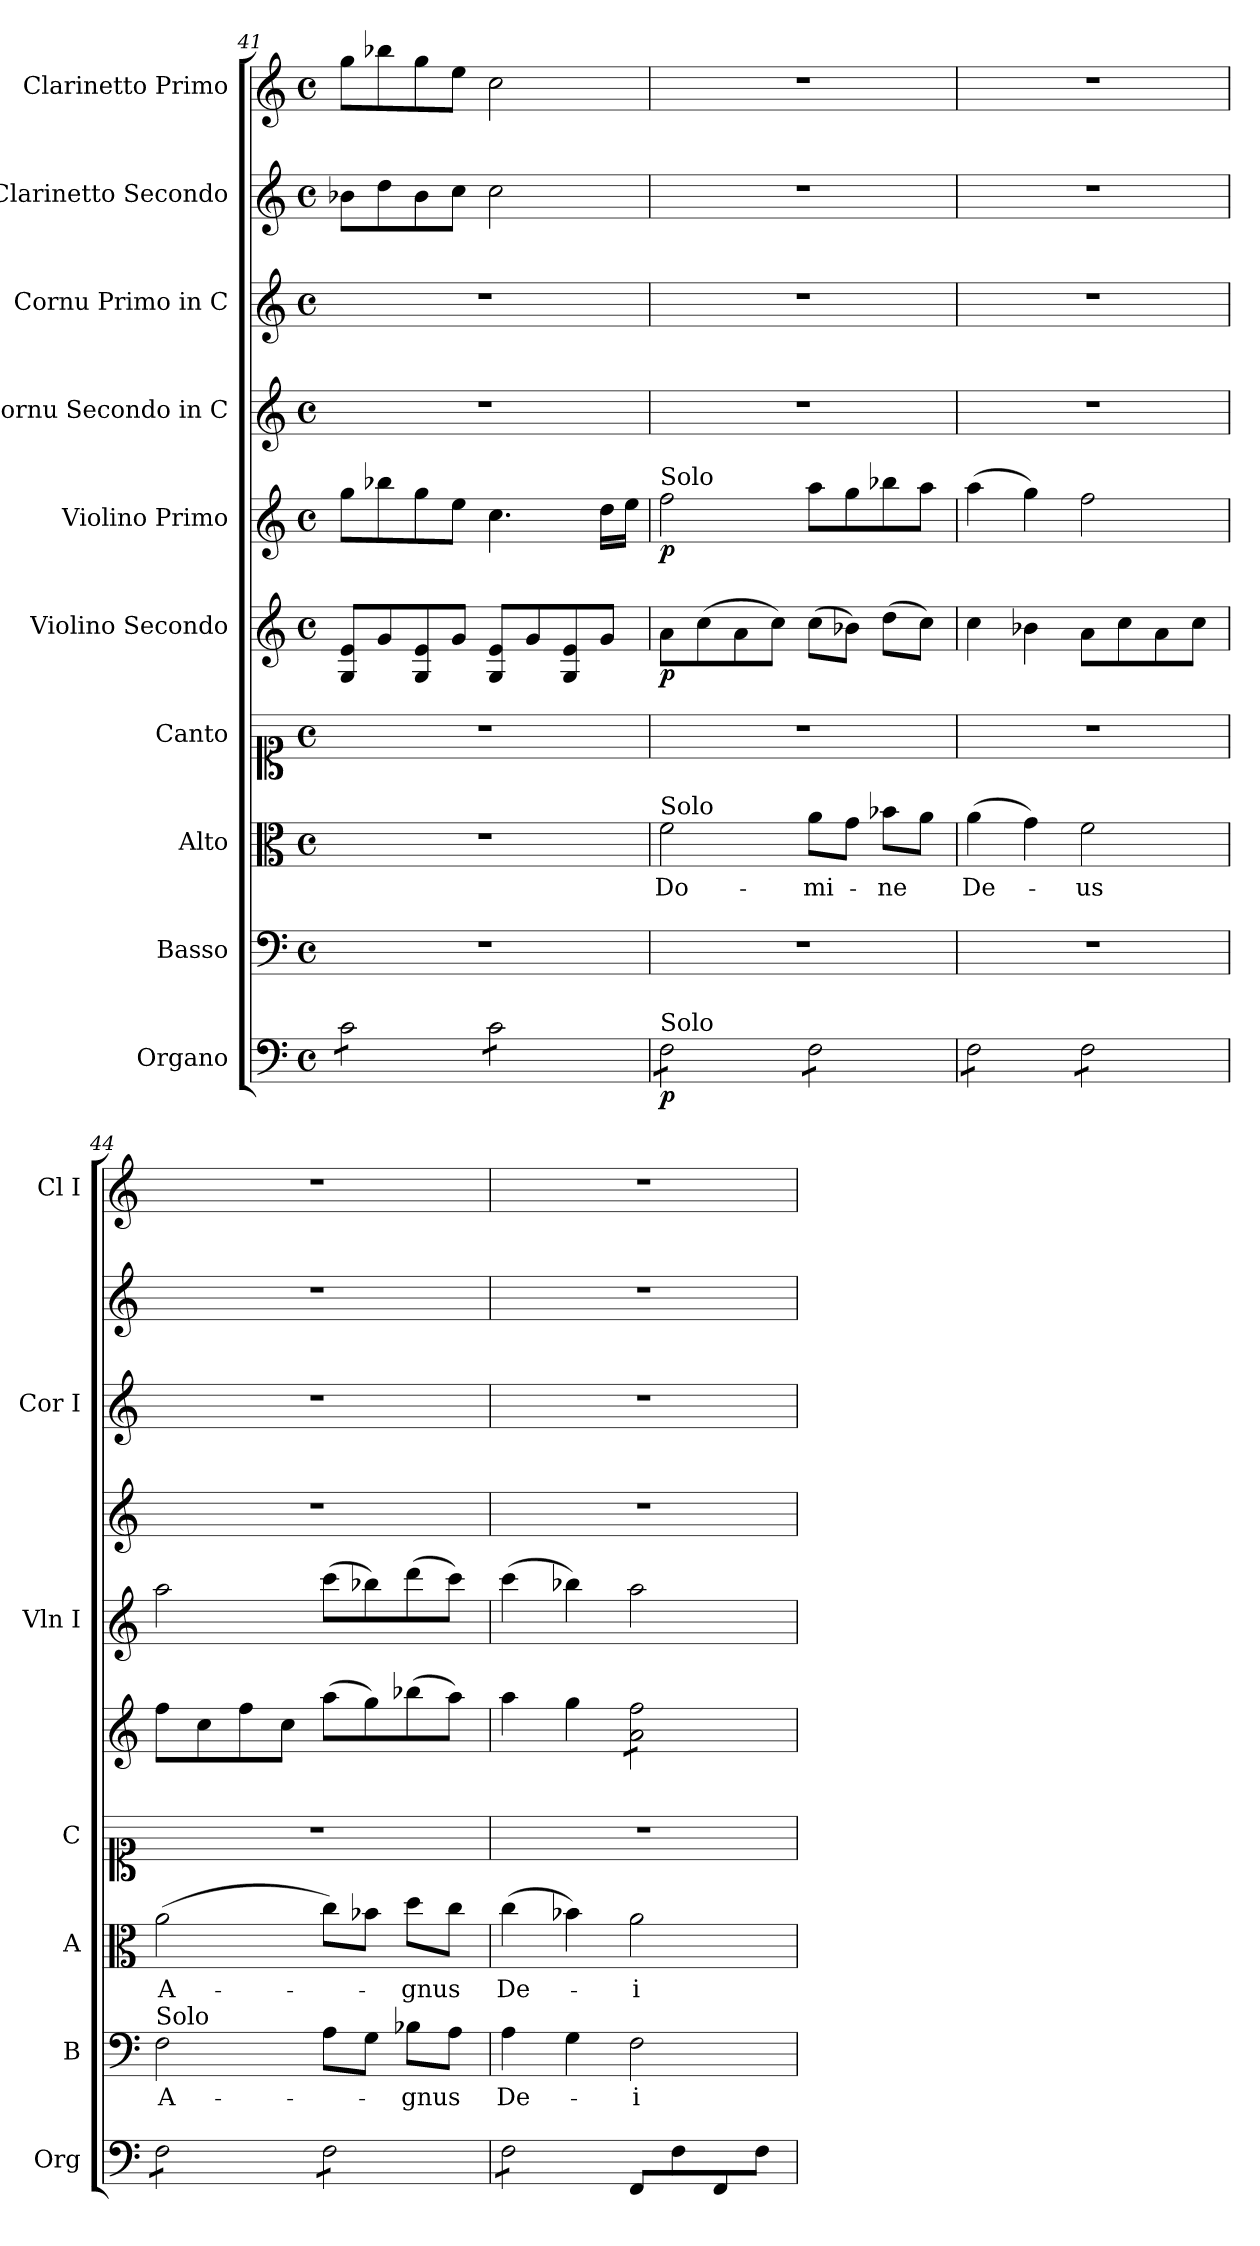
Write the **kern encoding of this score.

**kern	**dynam	**kern	**text	**kern	**text	**kern	**kern	**dynam	**kern	**dynam	**kern	**kern	**kern	**kern
*part10	*part10	*part9	*part9	*part8	*part8	*part7	*part6	*part6	*part5	*part5	*part4	*part3	*part2	*part1
*staff10	*staff10	*staff9	*staff9	*staff8	*staff8	*staff7	*staff6	*staff6	*staff5	*staff5	*staff4	*staff3	*staff2	*staff1
*I"Organo	*	*I"Basso	*	*I"Alto	*	*I"Canto	*I"Violino Secondo	*	*I"Violino Primo	*	*I"Cornu Secondo in C	*I"Cornu Primo in C	*I"Clarinetto Secondo	*I"Clarinetto Primo
*I'Org	*	*I'B	*	*I'A	*	*I'C	*	*	*I'Vln I	*	*	*I'Cor I	*	*I'Cl I
*clefF4	*	*clefF4	*	*clefC3	*	*clefC1	*clefG2	*	*clefG2	*	*clefG2	*clefG2	*clefG2	*clefG2
*k[]	*	*k[]	*	*k[]	*	*k[]	*k[]	*	*k[]	*	*k[]	*k[]	*k[]	*k[]
*M4/4	*	*M4/4	*	*M4/4	*	*M4/4	*M4/4	*	*M4/4	*	*M4/4	*M4/4	*M4/4	*M4/4
*met(c)	*	*met(c)	*	*met(c)	*	*met(c)	*met(c)	*	*met(c)	*	*met(c)	*met(c)	*met(c)	*met(c)
=41	=41	=41	=41	=41	=41	=41	=41	=41	=41	=41	=41	=41	=41	=41
*tremolo	*	*	*	*	*	*	*	*	*	*	*	*	*	*
8cL	.	1r	.	1r	.	1r	8G 8eL	.	8ggL	.	1r	1r	8b-XL	8ggL
8c	.	.	.	.	.	.	8g	.	8bb-X	.	.	.	8dd	8bb-X
8c	.	.	.	.	.	.	8G 8e	.	8gg	.	.	.	8b-	8gg
8cJ	.	.	.	.	.	.	8gJ	.	8eeJ	.	.	.	8ccJ	8eeJ
8cL	.	.	.	.	.	.	8G 8eL	.	4.cc	.	.	.	2cc	2cc
8c	.	.	.	.	.	.	8g	.	.	.	.	.	.	.
8c	.	.	.	.	.	.	8G 8e	.	.	.	.	.	.	.
8cJ	.	.	.	.	.	.	8gJ	.	16ddLL	.	.	.	.	.
.	.	.	.	.	.	.	.	.	16eeJJ	.	.	.	.	.
=42	=42	=42	=42	=42	=42	=42	=42	=42	=42	=42	=42	=42	=42	=42
!	!	!	!	!	!	!	!	!	!LO:TX:a:t=Solo	!	!	!	!	!
!	!	!	!	!LO:TX:a:t=Solo	!	!	!	!	!	!	!	!	!	!
!LO:TX:a:t=Solo	!	!	!	!	!	!	!	!	!	!	!	!	!	!
8FL	p	1r	.	2f	Do-	1r	8aL	p	2ff	p	1r	1r	1r	1r
8F	.	.	.	.	.	.	(>8cc	.	.	.	.	.	.	.
8F	.	.	.	.	.	.	8a	.	.	.	.	.	.	.
8FJ	.	.	.	.	.	.	8ccJ)	.	.	.	.	.	.	.
8FL	.	.	.	8aL	-mi-	.	(>8ccL	.	8aaL	.	.	.	.	.
8F	.	.	.	8gJ	.	.	8b-XJ)	.	8gg	.	.	.	.	.
8F	.	.	.	8b-XL	-ne	.	(>8ddL	.	8bb-X	.	.	.	.	.
8FJ	.	.	.	8aJ	.	.	8ccJ)	.	8aaJ	.	.	.	.	.
=43	=43	=43	=43	=43	=43	=43	=43	=43	=43	=43	=43	=43	=43	=43
8FL	.	1r	.	(>4a	De-	1r	4cc	.	(>4aa	.	1r	1r	1r	1r
8F	.	.	.	.	.	.	.	.	.	.	.	.	.	.
8F	.	.	.	4g)	.	.	4b-X	.	4gg)	.	.	.	.	.
8FJ	.	.	.	.	.	.	.	.	.	.	.	.	.	.
8FL	.	.	.	2f	-us	.	8aL	.	2ff	.	.	.	.	.
8F	.	.	.	.	.	.	8cc	.	.	.	.	.	.	.
8F	.	.	.	.	.	.	8a	.	.	.	.	.	.	.
8FJ	.	.	.	.	.	.	8ccJ	.	.	.	.	.	.	.
=44	=44	=44	=44	=44	=44	=44	=44	=44	=44	=44	=44	=44	=44	=44
!	!	!LO:TX:a:t=Solo	!	!	!	!	!	!	!	!	!	!	!	!
8FL	.	2F	A-	(>2a	A-	1r	8ffL	.	2aa	.	1r	1r	1r	1r
8F	.	.	.	.	.	.	8cc	.	.	.	.	.	.	.
8F	.	.	.	.	.	.	8ff	.	.	.	.	.	.	.
8FJ	.	.	.	.	.	.	8ccJ	.	.	.	.	.	.	.
8FL	.	8AL	.	8ccL)	.	.	(>8aaL	.	(>8cccL	.	.	.	.	.
8F	.	8GJ	.	8b-XJ	.	.	8gg)	.	8bb-X)	.	.	.	.	.
8F	.	8B-XL	-gnus	8ddL	-gnus	.	(>8bb-X	.	(>8ddd	.	.	.	.	.
8FJ	.	8AJ	.	8ccJ	.	.	8aaJ)	.	8cccJ)	.	.	.	.	.
=45	=45	=45	=45	=45	=45	=45	=45	=45	=45	=45	=45	=45	=45	=45
8FL	.	4A	De-	(>4cc	De-	1r	4aa	.	(>4ccc	.	1r	1r	1r	1r
8F	.	.	.	.	.	.	.	.	.	.	.	.	.	.
8F	.	4G	.	4b-X)	.	.	4gg	.	4bb-X)	.	.	.	.	.
8FJ	.	.	.	.	.	.	.	.	.	.	.	.	.	.
*Xtremolo	*	*	*	*	*	*	*	*	*	*	*	*	*	*
*	*	*	*	*	*	*	*tremolo	*	*	*	*	*	*	*
8FF/L	.	2F	-i	2a	-i	.	8a 8ffL	.	2aa	.	.	.	.	.
8F\	.	.	.	.	.	.	8a 8ff	.	.	.	.	.	.	.
8FF/	.	.	.	.	.	.	8a 8ff	.	.	.	.	.	.	.
8F\J	.	.	.	.	.	.	8a 8ffJ	.	.	.	.	.	.	.
*	*	*	*	*	*	*	*Xtremolo	*	*	*	*	*	*	*
=	=	=	=	=	=	=	=	=	=	=	=	=	=	=
*-	*-	*-	*-	*-	*-	*-	*-	*-	*-	*-	*-	*-	*-	*-
